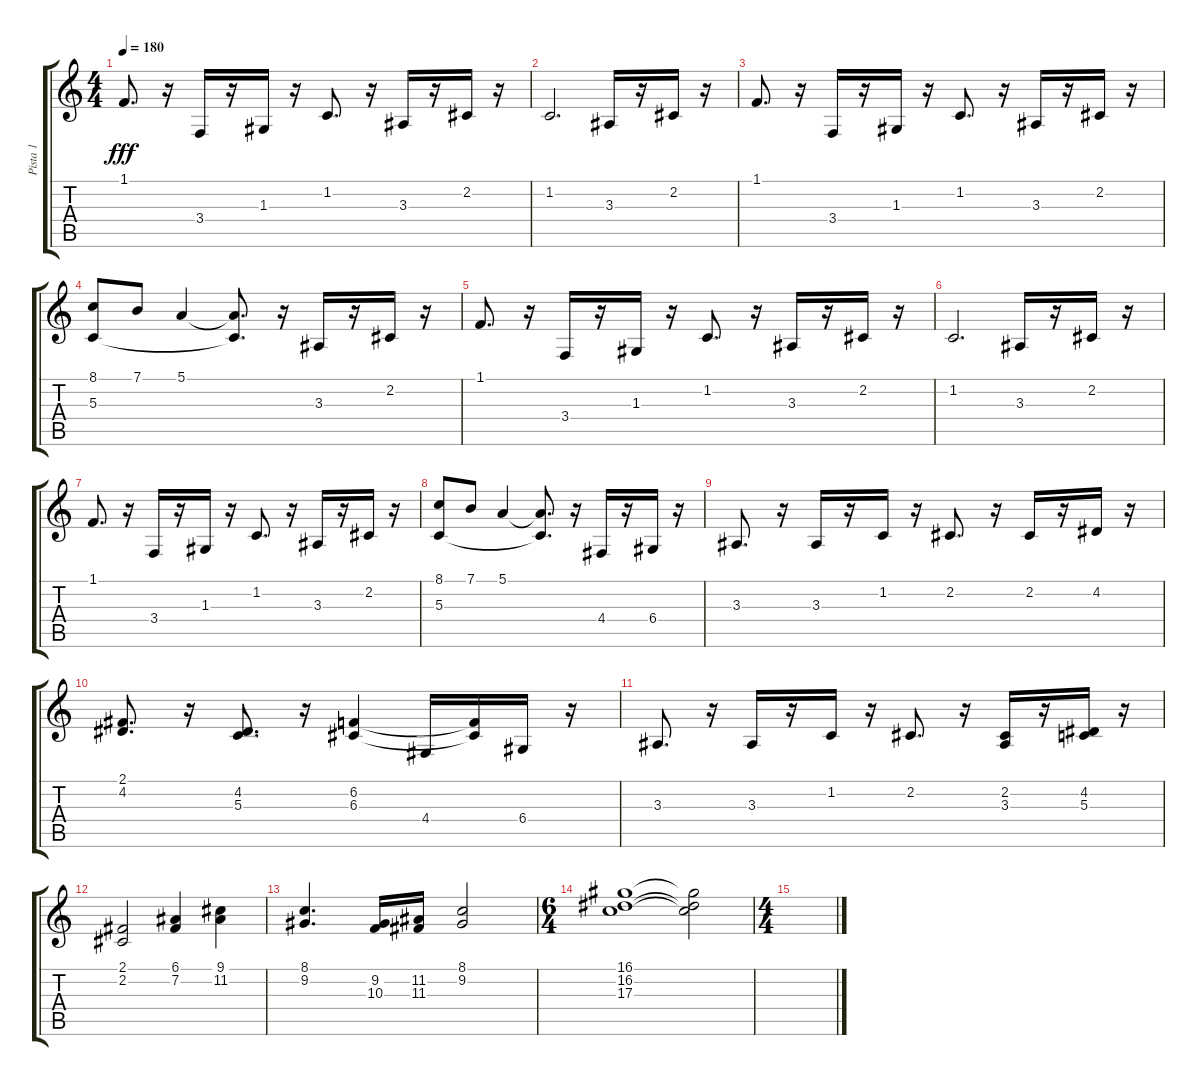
\track ("Pista 1" "Pista 1") {instrument brasssection}
\staff {score tabs}
\tuning (E4 B3 G3 D3 A2 E2) {hide}
\ts (4 4)
\tempo 180
\clef g2
\ks c
1.1.8{d dy fff} r.16 3.4.16 r.16 1.3.16 r.16 1.2.8{d} r.16 3.3.16 r.16 2.2.16 r.16 |
1.2.2{d} 3.3.16 r.16 2.2.16 r.16 |
1.1.8{d} r.16 3.4.16 r.16 1.3.16 r.16 1.2.8{d} r.16 3.3.16 r.16 2.2.16 r.16 |
(8.1 5.3).8 7.1.8 5.1.4 (5.1{t} 5.3{t}).8{d} r.16 3.3.16 r.16 2.2.16 r.16 |
1.1.8{d} r.16 3.4.16 r.16 1.3.16 r.16 1.2.8{d} r.16 3.3.16 r.16 2.2.16 r.16 |
1.2.2{d} 3.3.16 r.16 2.2.16 r.16 |
1.1.8{d} r.16 3.4.16 r.16 1.3.16 r.16 1.2.8{d} r.16 3.3.16 r.16 2.2.16 r.16 |
(8.1 5.3).8 7.1.8 5.1.4 (5.1{t} 5.3{t}).8{d} r.16 4.4.16 r.16 6.4.16 r.16 |
3.3.8{d} r.16 3.3.16 r.16 1.2.16 r.16 2.2.8{d} r.16 2.2.16 r.16 4.2.16 r.16 |
(2.1 4.2).8{d} r.16 (4.2 5.3).8{d} r.16 (6.2 6.3).4 4.4.16 (6.2{t} 6.3{t}).16 6.4.16 r.16 |
3.3.8{d} r.16 3.3.16 r.16 1.2.16 r.16 2.2.8{d} r.16 (2.2 3.3).16 r.16 (4.2 5.3).16 r.16 |
(2.1 2.2).2 (6.1 7.2).4 (9.1 11.2).4 |
(8.1 9.2).4{d} (9.2 10.3).16 (11.2 11.3).16 (8.1 9.2).2 |
\ts (6 4)
(16.1 16.2 17.3).1 (16.1{t} 16.2{t} 17.3{t}).2 |
\ts (4 4)
